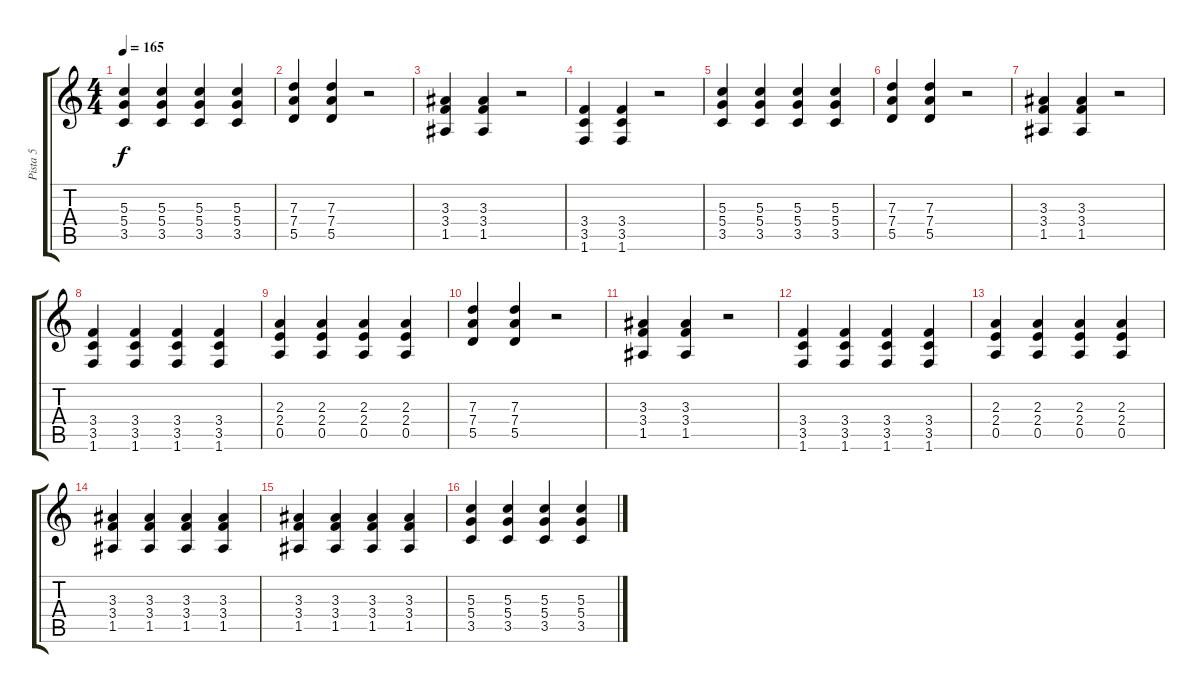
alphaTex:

\track ("Pista 5" "Pista 5") {instrument overdrivenguitar}
\staff {score tabs}
\tuning (E4 B3 G3 D3 A2 E2) {hide}
\ts (4 4)
\tempo 165
\clef g2
\ks c
(5.3 5.4 3.5).4{dy f} (5.3 5.4 3.5).4 (5.3 5.4 3.5).4 (5.3 5.4 3.5).4 |
(7.3 7.4 5.5).4 (7.3 7.4 5.5).4 r.2 |
(3.3 3.4 1.5).4 (3.3 3.4 1.5).4 r.2 |
(3.4 3.5 1.6).4 (3.4 3.5 1.6).4 r.2 |
(5.3 5.4 3.5).4 (5.3 5.4 3.5).4 (5.3 5.4 3.5).4 (5.3 5.4 3.5).4 |
(7.3 7.4 5.5).4 (7.3 7.4 5.5).4 r.2 |
(3.3 3.4 1.5).4 (3.3 3.4 1.5).4 r.2 |
(3.4 3.5 1.6).4 (3.4 3.5 1.6).4 (3.4 3.5 1.6).4 (3.4 3.5 1.6).4 |
(2.3 2.4 0.5).4 (2.3 2.4 0.5).4 (2.3 2.4 0.5).4 (2.3 2.4 0.5).4 |
(7.3 7.4 5.5).4 (7.3 7.4 5.5).4 r.2 |
(3.3 3.4 1.5).4 (3.3 3.4 1.5).4 r.2 |
(3.4 3.5 1.6).4 (3.4 3.5 1.6).4 (3.4 3.5 1.6).4 (3.4 3.5 1.6).4 |
(2.3 2.4 0.5).4 (2.3 2.4 0.5).4 (2.3 2.4 0.5).4 (2.3 2.4 0.5).4 |
(3.3 3.4 1.5).4 (3.3 3.4 1.5).4 (3.3 3.4 1.5).4 (3.3 3.4 1.5).4 |
(3.3 3.4 1.5).4 (3.3 3.4 1.5).4 (3.3 3.4 1.5).4 (3.3 3.4 1.5).4 |
(5.3 5.4 3.5).4 (5.3 5.4 3.5).4 (5.3 5.4 3.5).4 (5.3 5.4 3.5).4
